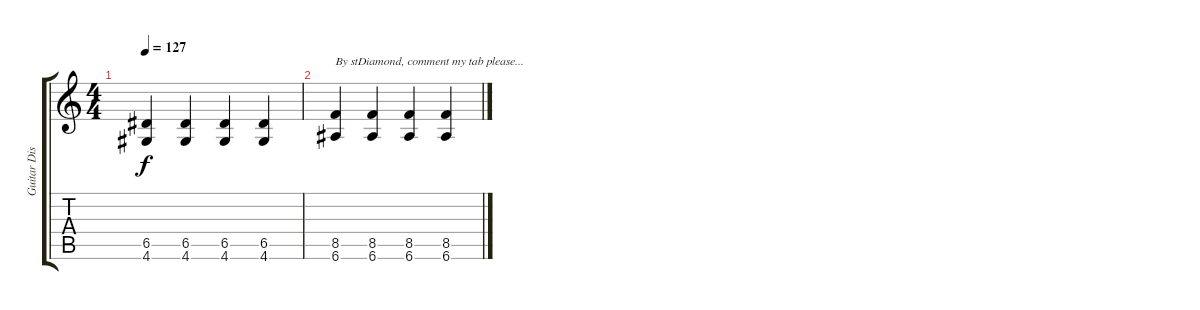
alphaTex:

\track ("Guitar Dist" "Guitar Dis") {instrument distortionguitar}
\staff {score tabs}
\tuning (E4 B3 G3 D3 A2 E2) {hide}
\ts (4 4)
\tempo 127
\clef g2
\ks c
(6.5 4.6).4{dy f} (6.5 4.6).4 (6.5 4.6).4 (6.5 4.6).4 |
(8.5 6.6).4{txt "By stDiamond, comment my tab please..."} (8.5 6.6).4 (8.5 6.6).4 (8.5 6.6).4
